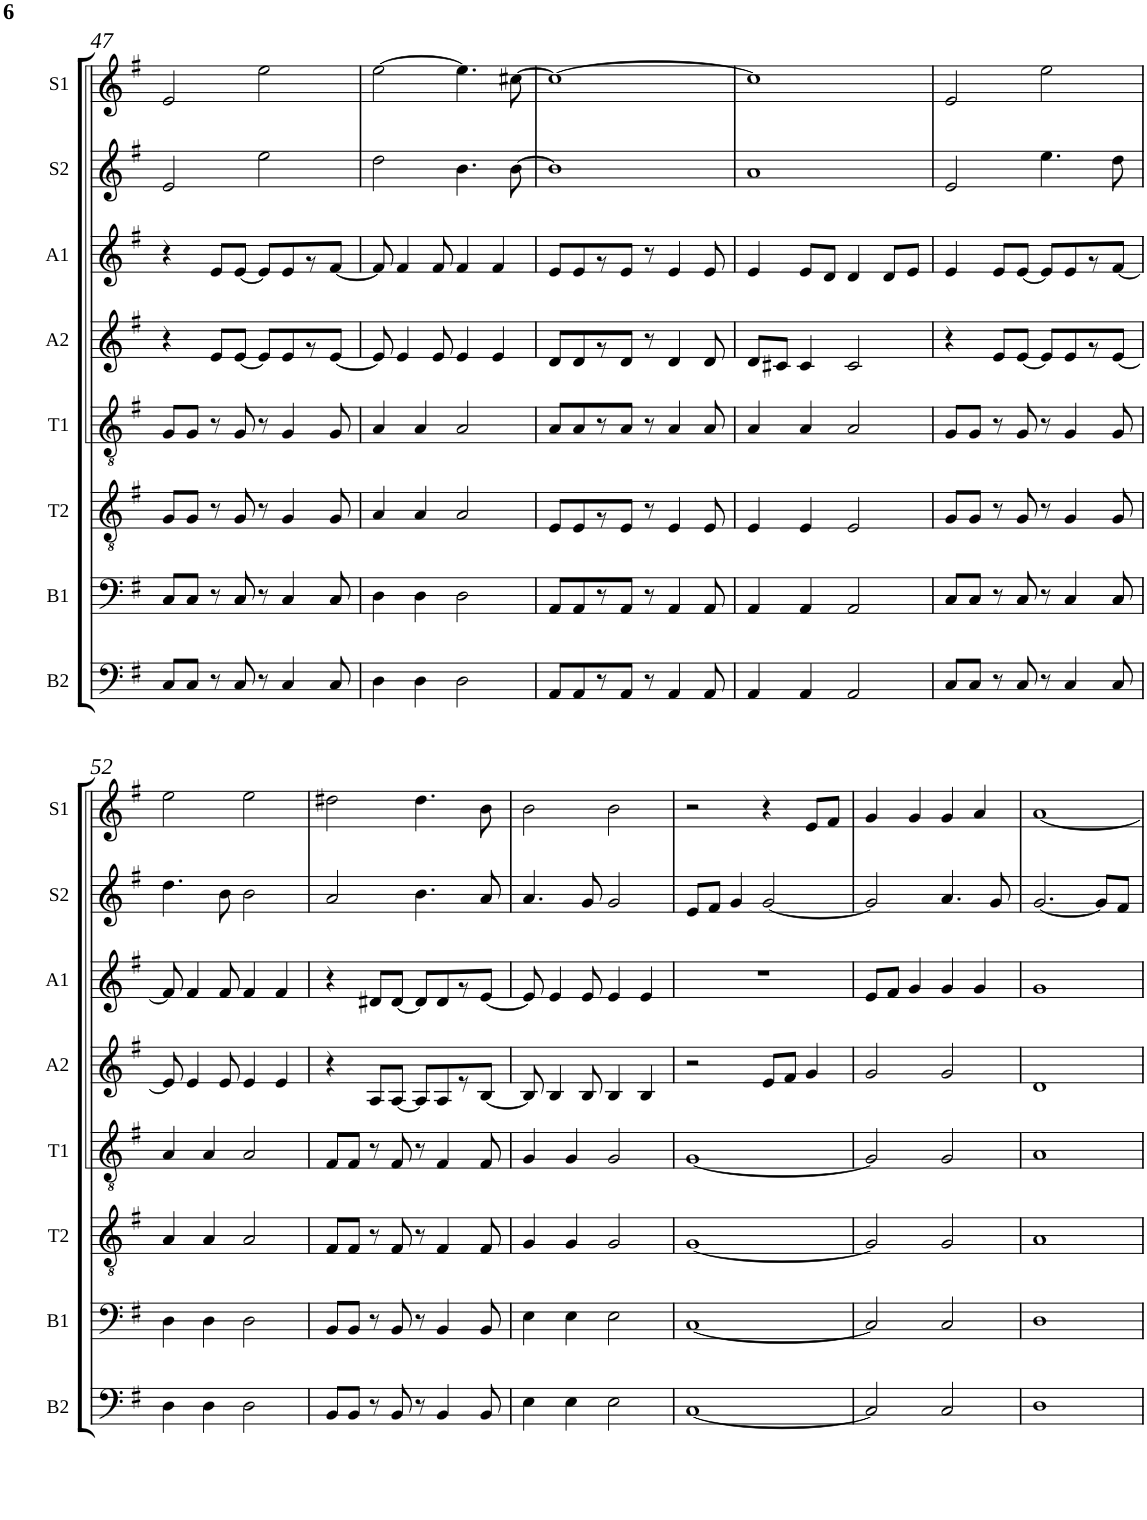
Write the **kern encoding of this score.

**kern	**kern	**kern	**kern	**kern	**kern	**kern	**kern
*part8	*part7	*part6	*part5	*part4	*part3	*part2	*part1
*staff8	*staff7	*staff6	*staff5	*staff4	*staff3	*staff2	*staff1
*I"Bass 2	*I"Bass 1	*I"Tenor 2	*I"Tenor 1	*I"Alto 2	*I"Alto 1	*I"Soprano 2	*I"Soprano 1
*I'B2	*I'B1	*I'T2	*I'T1	*I'A2	*I'A1	*I'S2	*I'S1
!!LO:PB:g=z
*clefF4	*clefF4	*clefGv2	*clefGv2	*clefG2	*clefG2	*clefG2	*clefG2
*k[f#]	*k[f#]	*k[f#]	*k[f#]	*k[f#]	*k[f#]	*k[f#]	*k[f#]
*G:	*G:	*G:	*G:	*G:	*G:	*G:	*G:
*M4/4	*M4/4	*M4/4	*M4/4	*M4/4	*M4/4	*M4/4	*M4/4
=47	=47	=47	=47	=47	=47	=47	=47
8C/L	8C/L	8G/L	8G/L	4r	4r	2e/	2e/
8C/J	8C/J	8G/J	8G/J	.	.	.	.
8r	8r	8r	8r	8e/L	8e/L	.	.
8C/	8C/	8G/	8G/	[8e/J	[8e/J	.	.
8r	8r	8r	8r	8e/L]	8e/L]	2ee\	2ee\
4C/	4C/	4G/	4G/	8e/	8e/	.	.
.	.	.	.	8r	8r	.	.
8C/	8C/	8G/	8G/	[8e/J	[8f#/J	.	.
=48	=48	=48	=48	=48	=48	=48	=48
4D\	4D\	4A/	4A/	8e/]	8f#/]	2dd\	[2ee\
.	.	.	.	4e/	4f#/	.	.
4D\	4D\	4A/	4A/	.	.	.	.
.	.	.	.	8e/	8f#/	.	.
2D\	2D\	2A/	2A/	4e/	4f#/	4.b\	4.ee\]
.	.	.	.	4e/	4f#/	.	.
.	.	.	.	.	.	[8b\	[8cc#X\
=49	=49	=49	=49	=49	=49	=49	=49
8AA/L	8AA/L	8E/L	8A/L	8d/L	8e/L	1b]	1cc#_
8AA/	8AA/	8E/	8A/	8d/	8e/	.	.
8r	8r	8r	8r	8r	8r	.	.
8AA/J	8AA/J	8E/J	8A/J	8d/J	8e/J	.	.
8r	8r	8r	8r	8r	8r	.	.
4AA/	4AA/	4E/	4A/	4d/	4e/	.	.
8AA/	8AA/	8E/	8A/	8d/	8e/	.	.
=50	=50	=50	=50	=50	=50	=50	=50
4AA/	4AA/	4E/	4A/	8d/L	4e/	1a	1cc#]
.	.	.	.	8c#X/J	.	.	.
4AA/	4AA/	4E/	4A/	4c#/	8e/L	.	.
.	.	.	.	.	8d/J	.	.
2AA/	2AA/	2E/	2A/	2c#/	4d/	.	.
.	.	.	.	.	8d/L	.	.
.	.	.	.	.	8e/J	.	.
=51	=51	=51	=51	=51	=51	=51	=51
8C/L	8C/L	8G/L	8G/L	4r	4e/	2e/	2e/
8C/J	8C/J	8G/J	8G/J	.	.	.	.
8r	8r	8r	8r	8e/L	8e/L	.	.
8C/	8C/	8G/	8G/	[8e/J	[8e/J	.	.
8r	8r	8r	8r	8e/L]	8e/L]	4.ee\	2ee\
4C/	4C/	4G/	4G/	8e/	8e/	.	.
.	.	.	.	8r	8r	.	.
8C/	8C/	8G/	8G/	[8e/J	[8f#/J	8dd\	.
!!LO:LB:g=z
=52	=52	=52	=52	=52	=52	=52	=52
4D\	4D\	4A/	4A/	8e/]	8f#/]	4.dd\	2ee\
.	.	.	.	4e/	4f#/	.	.
4D\	4D\	4A/	4A/	.	.	.	.
.	.	.	.	8e/	8f#/	8b\	.
2D\	2D\	2A/	2A/	4e/	4f#/	2b\	2ee\
.	.	.	.	4e/	4f#/	.	.
=53	=53	=53	=53	=53	=53	=53	=53
8BB/L	8BB/L	8F#/L	8F#/L	4r	4r	2a/	2dd#X\
8BB/J	8BB/J	8F#/J	8F#/J	.	.	.	.
8r	8r	8r	8r	8A/L	8d#X/L	.	.
8BB/	8BB/	8F#/	8F#/	[8A/J	[8d#/J	.	.
8r	8r	8r	8r	8A/L]	8d#/L]	4.b\	4.dd#\
4BB/	4BB/	4F#/	4F#/	8A/	8d#/	.	.
.	.	.	.	8r	8r	.	.
8BB/	8BB/	8F#/	8F#/	[8B/J	[8e/J	8a/	8b\
=54	=54	=54	=54	=54	=54	=54	=54
4E\	4E\	4G/	4G/	8B/]	8e/]	4.a/	2b\
.	.	.	.	4B/	4e/	.	.
4E\	4E\	4G/	4G/	.	.	.	.
.	.	.	.	8B/	8e/	8g/	.
2E\	2E\	2G/	2G/	4B/	4e/	2g/	2b\
.	.	.	.	4B/	4e/	.	.
=55	=55	=55	=55	=55	=55	=55	=55
[1C	[1C	[1G	[1G	2r	1r	8e/L	2r
.	.	.	.	.	.	8f#/J	.
.	.	.	.	.	.	4g/	.
.	.	.	.	8e/L	.	[2g/	4r
.	.	.	.	8f#/J	.	.	.
.	.	.	.	4g/	.	.	8e/L
.	.	.	.	.	.	.	8f#/J
=56	=56	=56	=56	=56	=56	=56	=56
2C/]	2C/]	2G/]	2G/]	2g/	8e/L	2g/]	4g/
.	.	.	.	.	8f#/J	.	.
.	.	.	.	.	4g/	.	4g/
2C/	2C/	2G/	2G/	2g/	4g/	4.a/	4g/
.	.	.	.	.	4g/	.	4a/
.	.	.	.	.	.	8g/	.
=57	=57	=57	=57	=57	=57	=57	=57
1D	1D	1A	1A	1d	1g	[2.g/	[1a
.	.	.	.	.	.	8g/L]	.
.	.	.	.	.	.	8f#/J	.
=	=	=	=	=	=	=	=
*-	*-	*-	*-	*-	*-	*-	*-
